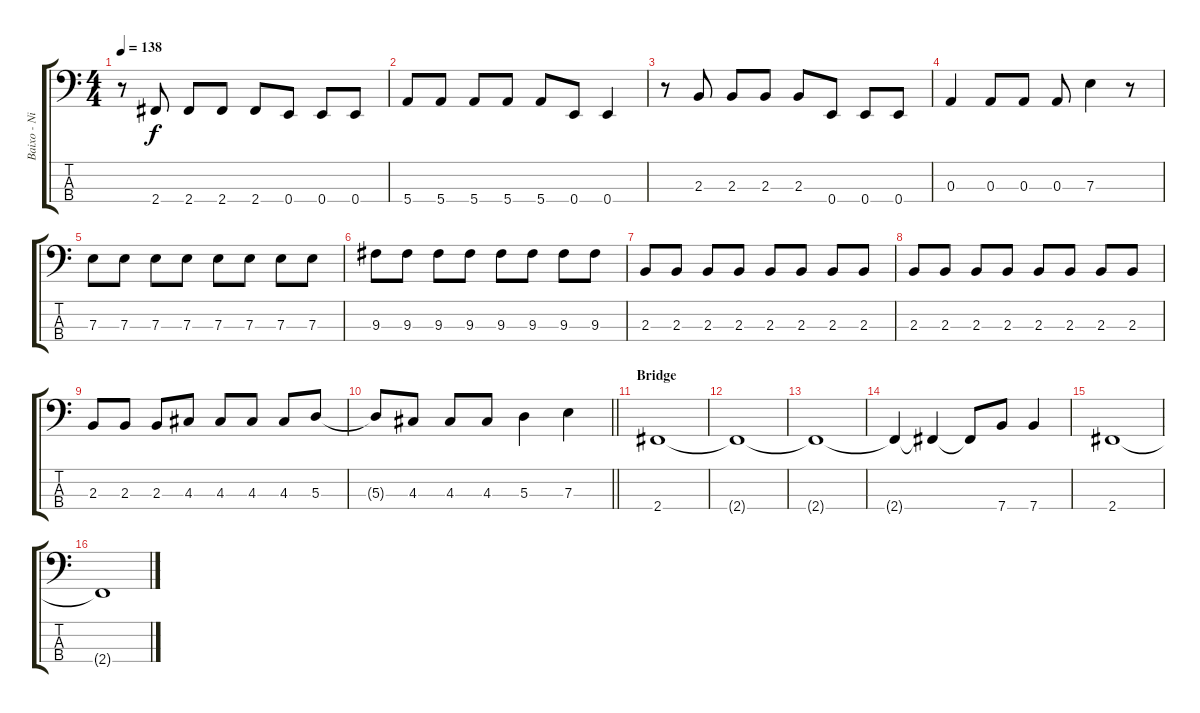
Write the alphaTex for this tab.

\track ("Baixo - Nikola" "Baixo - Ni") {instrument electricbasspick}
\staff {score tabs}
\tuning (G2 D2 A1 E1) {hide}
\ts (4 4)
\tempo 138
\clef f4
\ks c
r.8{dy f} 2.4.8 2.4.8 2.4.8 2.4.8 0.4.8 0.4.8 0.4.8 |
5.4.8 5.4.8 5.4.8 5.4.8 5.4.8 0.4.8 0.4.4 |
r.8 2.3.8 2.3.8 2.3.8 2.3.8 0.4.8 0.4.8 0.4.8 |
0.3.4 0.3.8 0.3.8 0.3.8 7.3.4 r.8 |
7.3.8 7.3.8 7.3.8 7.3.8 7.3.8 7.3.8 7.3.8 7.3.8 |
9.3.8 9.3.8 9.3.8 9.3.8 9.3.8 9.3.8 9.3.8 9.3.8 |
2.3.8 2.3.8 2.3.8 2.3.8 2.3.8 2.3.8 2.3.8 2.3.8 |
2.3.8 2.3.8 2.3.8 2.3.8 2.3.8 2.3.8 2.3.8 2.3.8 |
2.3.8 2.3.8 2.3.8 4.3.8 4.3.8 4.3.8 4.3.8 5.3.8 |
\barLineRight lightlight
5.3{t}.8 4.3.8 4.3.8 4.3.8 5.3.4 7.3.4 |
\section ("" "Bridge")
2.4.1 |
2.4{t}.1 |
2.4{t}.1 |
2.4{t}.4 2.4{t}.4 2.4{t}.8 7.4.8 7.4.4 |
2.4.1 |
2.4{t}.1
